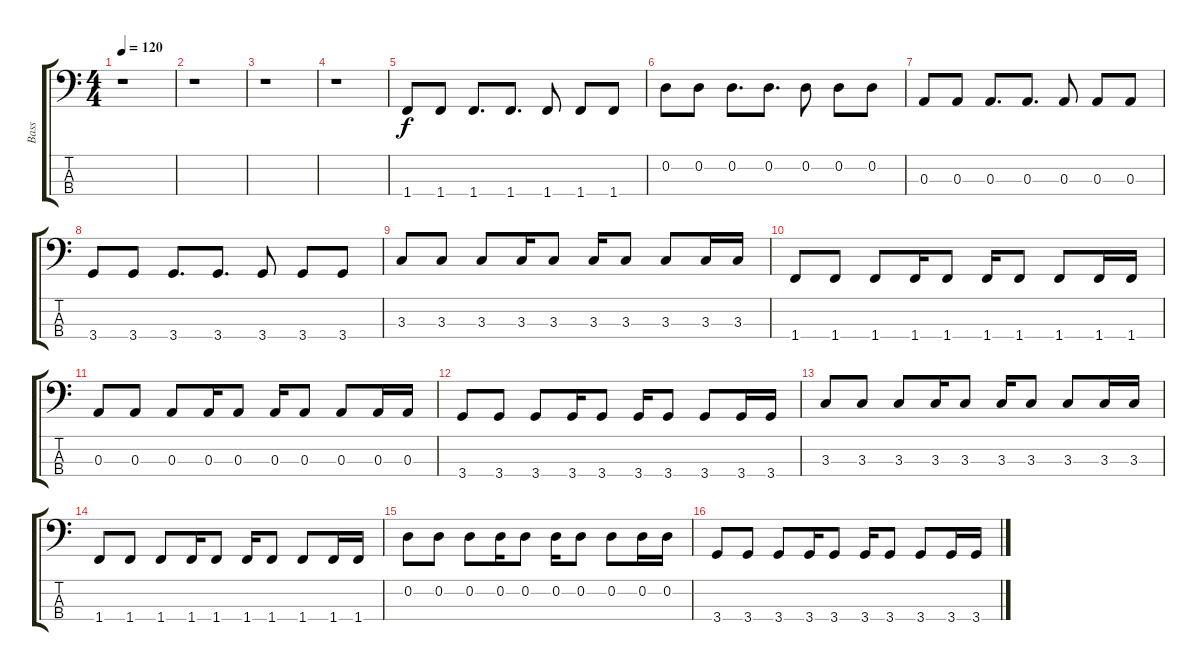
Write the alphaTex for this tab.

\track ("Bass" "Bass") {instrument electricbassfinger}
\staff {score tabs}
\tuning (G2 D2 A1 E1) {hide}
\ts (4 4)
\tempo 120
\clef f4
\ks c
r.1{dy f} |
r.1 |
r.1 |
r.1 |
1.4.8 1.4.8 1.4.8{d} 1.4.8{d} 1.4.8 1.4.8 1.4.8 |
0.2.8 0.2.8 0.2.8{d} 0.2.8{d} 0.2.8 0.2.8 0.2.8 |
0.3.8 0.3.8 0.3.8{d} 0.3.8{d} 0.3.8 0.3.8 0.3.8 |
3.4.8 3.4.8 3.4.8{d} 3.4.8{d} 3.4.8 3.4.8 3.4.8 |
3.3.8 3.3.8 3.3.8 3.3.16 3.3.8 3.3.16 3.3.8 3.3.8 3.3.16 3.3.16 |
1.4.8 1.4.8 1.4.8 1.4.16 1.4.8 1.4.16 1.4.8 1.4.8 1.4.16 1.4.16 |
0.3.8 0.3.8 0.3.8 0.3.16 0.3.8 0.3.16 0.3.8 0.3.8 0.3.16 0.3.16 |
3.4.8 3.4.8 3.4.8 3.4.16 3.4.8 3.4.16 3.4.8 3.4.8 3.4.16 3.4.16 |
3.3.8 3.3.8 3.3.8 3.3.16 3.3.8 3.3.16 3.3.8 3.3.8 3.3.16 3.3.16 |
1.4.8 1.4.8 1.4.8 1.4.16 1.4.8 1.4.16 1.4.8 1.4.8 1.4.16 1.4.16 |
0.2.8 0.2.8 0.2.8 0.2.16 0.2.8 0.2.16 0.2.8 0.2.8 0.2.16 0.2.16 |
3.4.8 3.4.8 3.4.8 3.4.16 3.4.8 3.4.16 3.4.8 3.4.8 3.4.16 3.4.16
